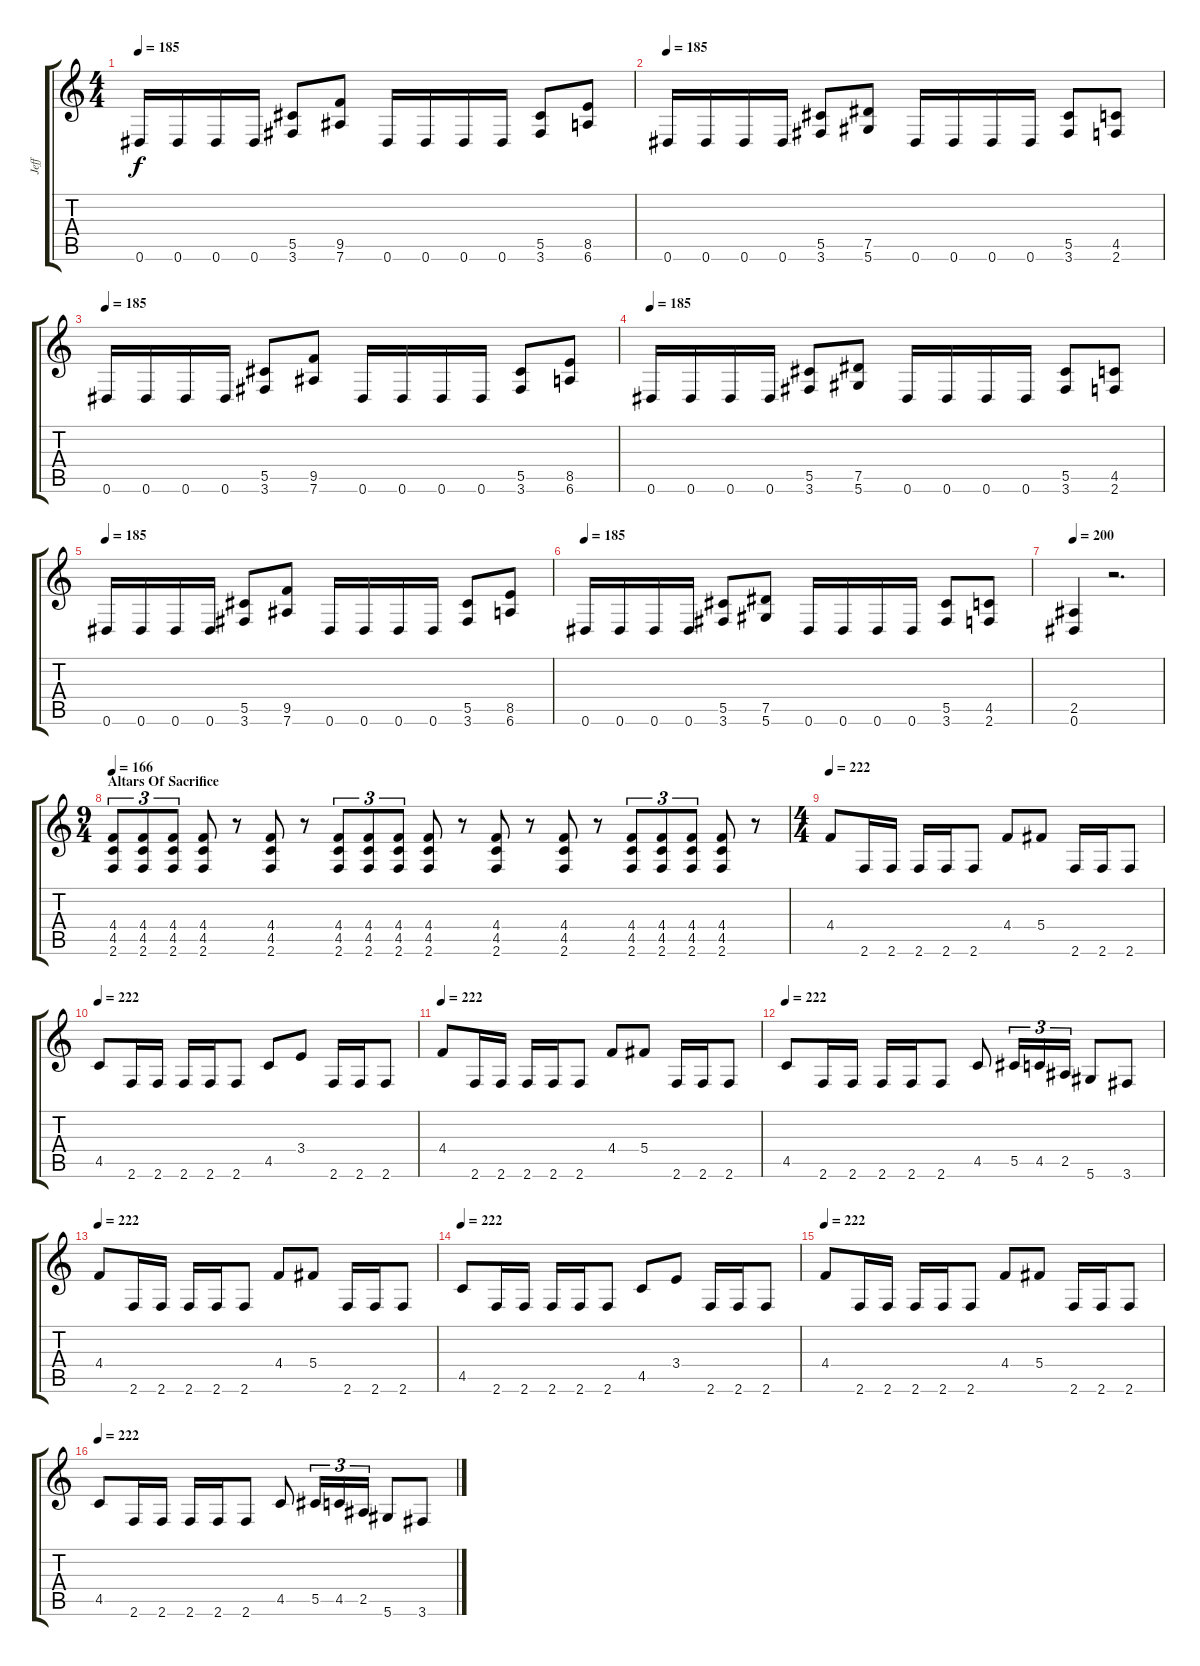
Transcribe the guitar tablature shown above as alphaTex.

\track ("Jeff" "Jeff") {instrument distortionguitar}
\staff {score tabs}
\tuning (Eb4 Bb3 Gb3 Db3 Ab2 Eb2) {hide}
\ts (4 4)
\tempo 185
\clef g2
\ks c
0.6.16{dy f} 0.6.16 0.6.16 0.6.16 (5.5 3.6).8 (9.5 7.6).8 0.6.16 0.6.16 0.6.16 0.6.16 (5.5 3.6).8 (8.5 6.6).8 |
\tempo 185
0.6.16 0.6.16 0.6.16 0.6.16 (5.5 3.6).8 (7.5 5.6).8 0.6.16 0.6.16 0.6.16 0.6.16 (5.5 3.6).8 (4.5 2.6).8 |
\tempo 185
0.6.16 0.6.16 0.6.16 0.6.16 (5.5 3.6).8 (9.5 7.6).8 0.6.16 0.6.16 0.6.16 0.6.16 (5.5 3.6).8 (8.5 6.6).8 |
\tempo 185
0.6.16 0.6.16 0.6.16 0.6.16 (5.5 3.6).8 (7.5 5.6).8 0.6.16 0.6.16 0.6.16 0.6.16 (5.5 3.6).8 (4.5 2.6).8 |
\tempo 185
0.6.16 0.6.16 0.6.16 0.6.16 (5.5 3.6).8 (9.5 7.6).8 0.6.16 0.6.16 0.6.16 0.6.16 (5.5 3.6).8 (8.5 6.6).8 |
\tempo 185
0.6.16 0.6.16 0.6.16 0.6.16 (5.5 3.6).8 (7.5 5.6).8 0.6.16 0.6.16 0.6.16 0.6.16 (5.5 3.6).8 (4.5 2.6).8 |
\tempo 200
(2.5 0.6).4 r.2{d} |
\ts (9 4)
\section ("" "Altars Of Sacrifice")
\tempo 166
(4.4 4.5 2.6).8{tu (3 2)} (4.4 4.5 2.6).8{tu (3 2)} (4.4 4.5 2.6).8{tu (3 2)} (4.4 4.5 2.6).8 r.8 (4.4 4.5 2.6).8 r.8 (4.4 4.5 2.6).8{tu (3 2)} (4.4 4.5 2.6).8{tu (3 2)} (4.4 4.5 2.6).8{tu (3 2)} (4.4 4.5 2.6).8 r.8 (4.4 4.5 2.6).8 r.8 (4.4 4.5 2.6).8 r.8 (4.4 4.5 2.6).8{tu (3 2)} (4.4 4.5 2.6).8{tu (3 2)} (4.4 4.5 2.6).8{tu (3 2)} (4.4 4.5 2.6).8 r.8 |
\ts (4 4)
\tempo 222
4.4.8 2.6.16 2.6.16 2.6.16 2.6.16 2.6.8 4.4.8 5.4.8 2.6.16 2.6.16 2.6.8 |
\tempo 222
4.5.8 2.6.16 2.6.16 2.6.16 2.6.16 2.6.8 4.5.8 3.4.8 2.6.16 2.6.16 2.6.8 |
\tempo 222
4.4.8 2.6.16 2.6.16 2.6.16 2.6.16 2.6.8 4.4.8 5.4.8 2.6.16 2.6.16 2.6.8 |
\tempo 222
4.5.8 2.6.16 2.6.16 2.6.16 2.6.16 2.6.8 4.5.8 5.5.16{tu (3 2)} 4.5.16{tu (3 2)} 2.5.16{tu (3 2)} 5.6.8 3.6.8 |
\tempo 222
4.4.8 2.6.16 2.6.16 2.6.16 2.6.16 2.6.8 4.4.8 5.4.8 2.6.16 2.6.16 2.6.8 |
\tempo 222
4.5.8 2.6.16 2.6.16 2.6.16 2.6.16 2.6.8 4.5.8 3.4.8 2.6.16 2.6.16 2.6.8 |
\tempo 222
4.4.8 2.6.16 2.6.16 2.6.16 2.6.16 2.6.8 4.4.8 5.4.8 2.6.16 2.6.16 2.6.8 |
\tempo 222
4.5.8 2.6.16 2.6.16 2.6.16 2.6.16 2.6.8 4.5.8 5.5.16{tu (3 2)} 4.5.16{tu (3 2)} 2.5.16{tu (3 2)} 5.6.8 3.6.8
